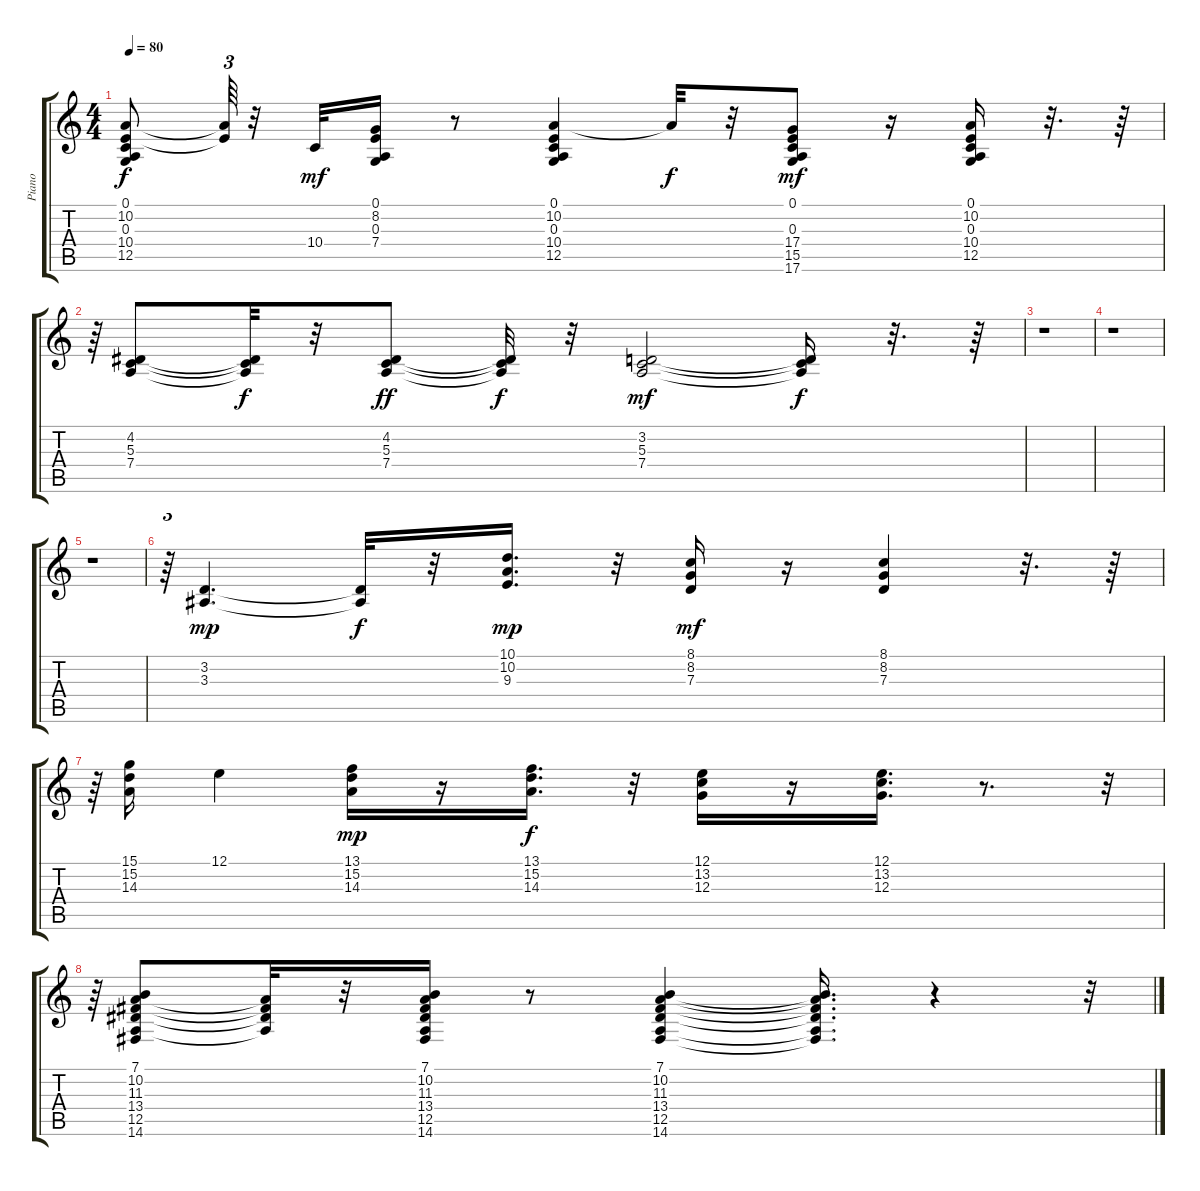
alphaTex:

\track ("Piano" "Piano") {instrument electricgrandpiano}
\staff {score tabs}
\tuning (E4 B3 G3 D3 A2 E2) {hide}
\ts (4 4)
\tempo 80
\clef g2
\ks c
(0.1{t} 10.2{t} 0.3{t} 10.4{t} 12.5{t}).8{dy f} (0.1{t} 10.2{t}).64{tu (3 2)} r.32 10.4.32{dy mf} (0.1 8.2 0.3 7.4).16 r.8 (0.1 10.2 0.3 10.4 12.5).4 10.2{t}.32{dy f} r.32 (0.1 0.3 17.4 15.5 17.6).8{dy mf} r.16 (0.1 10.2 0.3 10.4 12.5).16 r.32{d} r.64 |
r.64{tu (3 2)} (4.2 5.3 7.4).8 (4.2{t} 5.3{t} 7.4{t}).32{dy f} r.32 (4.2 5.3 7.4).8{dy ff} (4.2{t} 5.3{t} 7.4{t}).32{dy f} r.32 (3.2 5.3 7.4).2{dy mf} (3.2{t} 5.3{t} 7.4{t}).16{dy f} r.32{d} r.64 |
r.1 |
r.1 |
r.1 |
r.64{tu (3 2)} (3.2 3.3).4{d dy mp} (3.2{t} 3.3{t}).32{dy f} r.32 (10.1 10.2 9.3).16{d dy mp} r.32 (8.1 8.2 7.3).16{dy mf} r.16 (8.1 8.2 7.3).4 r.32{d} r.64 |
r.64{tu (3 2)} (15.1 15.2 14.3).16 12.1.4 (13.1 15.2 14.3).16{dy mp} r.16 (13.1 15.2 14.3).16{d dy f} r.32 (12.1 13.2 12.3).16 r.16 (12.1 13.2 12.3).16{d} r.8{d} r.32{tu (3 2)} |
r.64{tu (3 2)} (7.1 10.2 11.3 13.4 12.5 14.6).8 (10.2{t} 11.3{t} 13.4{t} 12.5{t}).32 r.32 (7.1 10.2 11.3 13.4 12.5 14.6).16 r.8 (7.1 10.2 11.3 13.4 12.5 14.6).4 (7.1{t} 10.2{t} 11.3{t} 13.4{t} 12.5{t} 14.6{t}).16{d} r.4 r.32{tu (3 2)}
